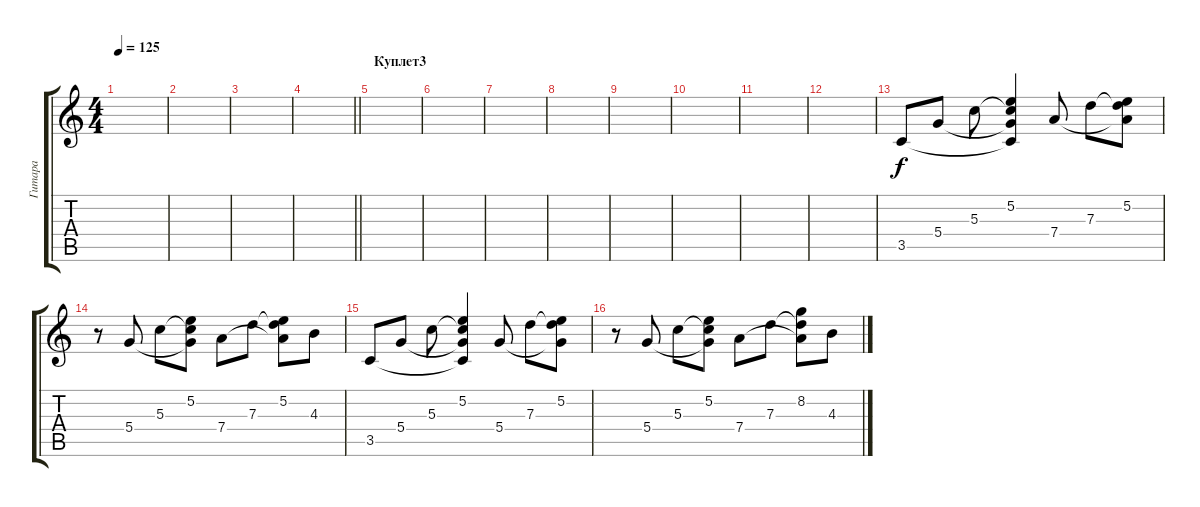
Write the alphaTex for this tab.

\track ("Гитара" "Гитара") {instrument overdrivenguitar}
\staff {score tabs}
\tuning (E4 B3 G3 D3 A2 E2) {hide}
\ts (4 4)
\tempo 125
\clef g2
\ks c
|
|
|
\barLineRight lightlight
|
\section ("" "Куплет3")
|
|
|
|
|
|
|
|
3.5.8{volume 4 instrument electricguitarclean} 5.4.8 5.3.8 (5.2 5.3{t} 5.4{t} 3.5{t}).4 7.4.8 7.3.8 (5.2 7.3{t} 7.4{t}).8 |
r.8 5.4.8 5.3.8 (5.2 5.3{t} 5.4{t}).8 7.4.8 7.3.8 (5.2 7.3{t} 7.4{t}).8 4.3.8 |
3.5.8 5.4.8 5.3.8 (5.2 5.3{t} 5.4{t} 3.5{t}).4 5.4.8 7.3.8 (5.2 7.3{t} 5.4{t}).8 |
r.8 5.4.8 5.3.8 (5.2 5.3{t} 5.4{t}).8 7.4.8 7.3.8 (8.2 7.3{t} 7.4{t}).8 4.3.8
